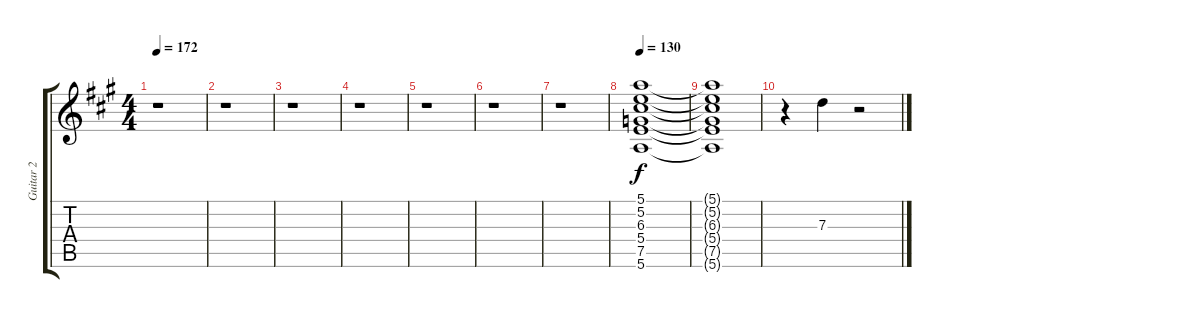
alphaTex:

\track ("Guitar 2" "Guitar 2") {instrument distortionguitar}
\staff {score tabs}
\tuning (E4 B3 G3 D3 A2 E2) {hide}
\ts (4 4)
\tempo 172
\clef g2
\ks a
r.1{dy f} |
r.1 |
r.1 |
r.1 |
r.1 |
r.1 |
r.1 |
\tempo 130
(5.1 5.2 6.3 5.4 7.5 5.6).1 |
(5.1{t} 5.2{t} 6.3{t} 5.4{t} 7.5{t} 5.6{t}).1 |
r.4 7.3.4 r.2
